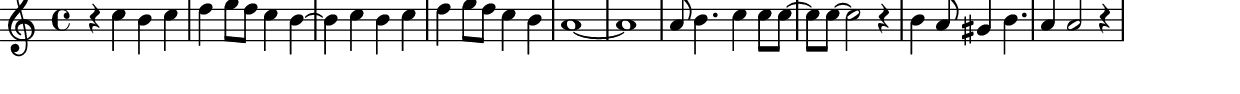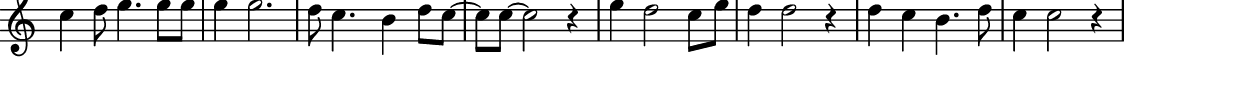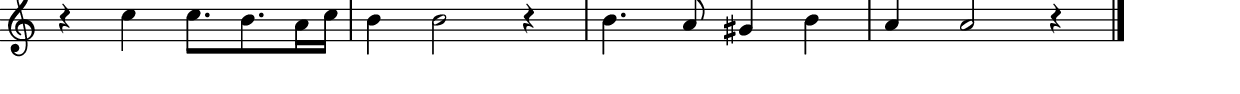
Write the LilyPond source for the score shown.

% MusicXML to Lilypond converter by Kovi

szovegAAA = \lyricmode {   \skip 4  \skip 4  \skip 4  \skip 4  \skip 4  \skip 4  \skip 4  \skip 4  \skip 4  \skip 4  \skip 4  \skip 4  \skip 4  \skip 4  \skip 4  \skip 4  \skip 4 "Ha" "én" "ró" -- "zsa" "vol" -- "nék," "nem" "csak" "egy" -- "szer" "nyíl" -- "nék," "Min" -- "den" "év" -- "ben" "négy" -- "szer" "vi" -- "rág" -- "ba" "bo" -- "rul" -- "nék," "Nyíl" -- "nék" "a" "fi" -- "ú" -- "nak," "nyíl" -- "nék" "én" "a" "lány" -- "nak," "Az" "i" -- "gaz" "sze" -- "re" -- "lem" -- "nek," "és" "az" "el" -- "mú" -- "lás" -- "nak."  }

% Analyzing...
% 1 parts
% 1 Staff
% forceBassClefActive = 
melody = {
% 82 notes in the part
% 1 voices

\new Staff
\new Voice {
% 82 notes
% 22 mesaures

% Measure 1
\clef "treble"
\key c \major
\time 4/4 
r4 c''4 b'4 c''4 
% Measure 2
d''4 e''8 d''8 c''4 b'4~ 
% Measure 3
b'4 c''4 b'4 c''4 
% Measure 4
d''4 e''8 d''8 c''4 b'4 
% Measure 5
a'1~ 
% Measure 6
a'1 
% Measure 7
a'8 b'4. c''4 c''8 c''8~ 
% Measure 8
c''8 c''8~ c''2 r4 
% Measure 9
b'4 a'8 gis'4 b'4. 
% Measure 10
a'4 a'2 r4 
% Measure 11
\break
c''4 d''8 e''4. e''8 e''8~ 
% Measure 12
e''4 e''2. 
% Measure 13
d''8 c''4. b'4 d''8 c''8~ 
% Measure 14
c''8 c''8~ c''2 r4 
% Measure 15
e''4 d''2 c''8 e''8 
% Measure 16
d''4 d''2 r4 
% Measure 17
d''4 c''4 b'4. d''8 
% Measure 18
c''4 c''2 r4 
% Measure 19
\break
r4 c''4 c''8. b'8. a'16 c''16 
% Measure 20
b'4 b'2 r4 
% Measure 21
b'4. a'8 gis'4 b'4 
% Measure 22
a'4 a'2 r4 \bar "|." 
} % voice
} % melody


harmonies = \chordmode {
% 13 chords
\germanChords
s4 s4 s4 s4 s4 s4 s4 s4 s4 s4 s4 s4 s4 s4 s4 s4 s4 s4 s4 s4 s4 s4 s4 s4 a4:m s4 s4 s4 s4 s4 s4 s4 e4 s4 s4 s4 a4:m s4 s4 s4 c4 s4 s4 s4 s4 s4 s4 s4 g4 s4 s4 s8 c4 s4 s4 s4 s8 a4:m s4 s4 s8 d4:m s4 s4 s4 s8 g4 s4 s4 s4 c4 s4 s4 s4 s4 a4:m s4 s4 e4 s4 s4 s4 s4 s4 s4 s4 a4:m
}

\include "../../definitions.ly"
